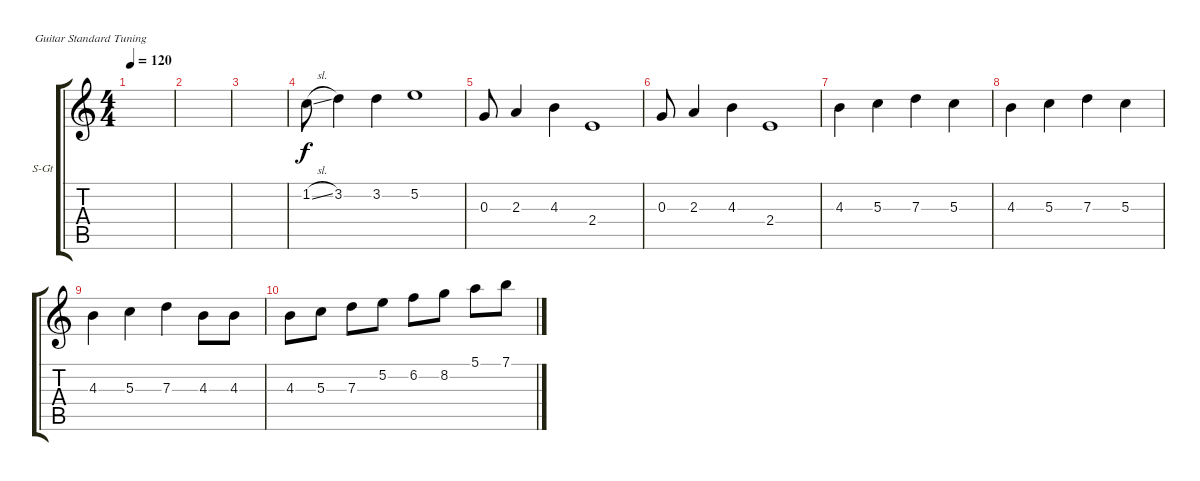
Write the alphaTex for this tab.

\defaultSystemsLayout 4
\bracketExtendMode groupsimilarinstruments
\firstSystemTrackNameOrientation horizontal
\otherSystemsTrackNameOrientation horizontal
\track ("Steel Guitar" "S-Gt") {instrument acousticguitarsteel}
\staff {score tabs}
\tuning (E4 B3 G3 D3 A2 E2)
\ts (4 4)
\tempo 120
\clef g2
\ks c
|
|
|
1.2{sl}.8 3.2.4 3.2.4 5.2.1 |
0.3.8 2.3.4 4.3.4 2.4.1 |
0.3.8 2.3.4 4.3.4 2.4.1 |
4.3.4 5.3.4 7.3.4 5.3.4 |
4.3.4 5.3.4 7.3.4 5.3.4 |
4.3.4 5.3.4 7.3.4 4.3.8 4.3.8 |
4.3.8 5.3.8 7.3.8 5.2.8 6.2.8 8.2.8 5.1.8 7.1.8
